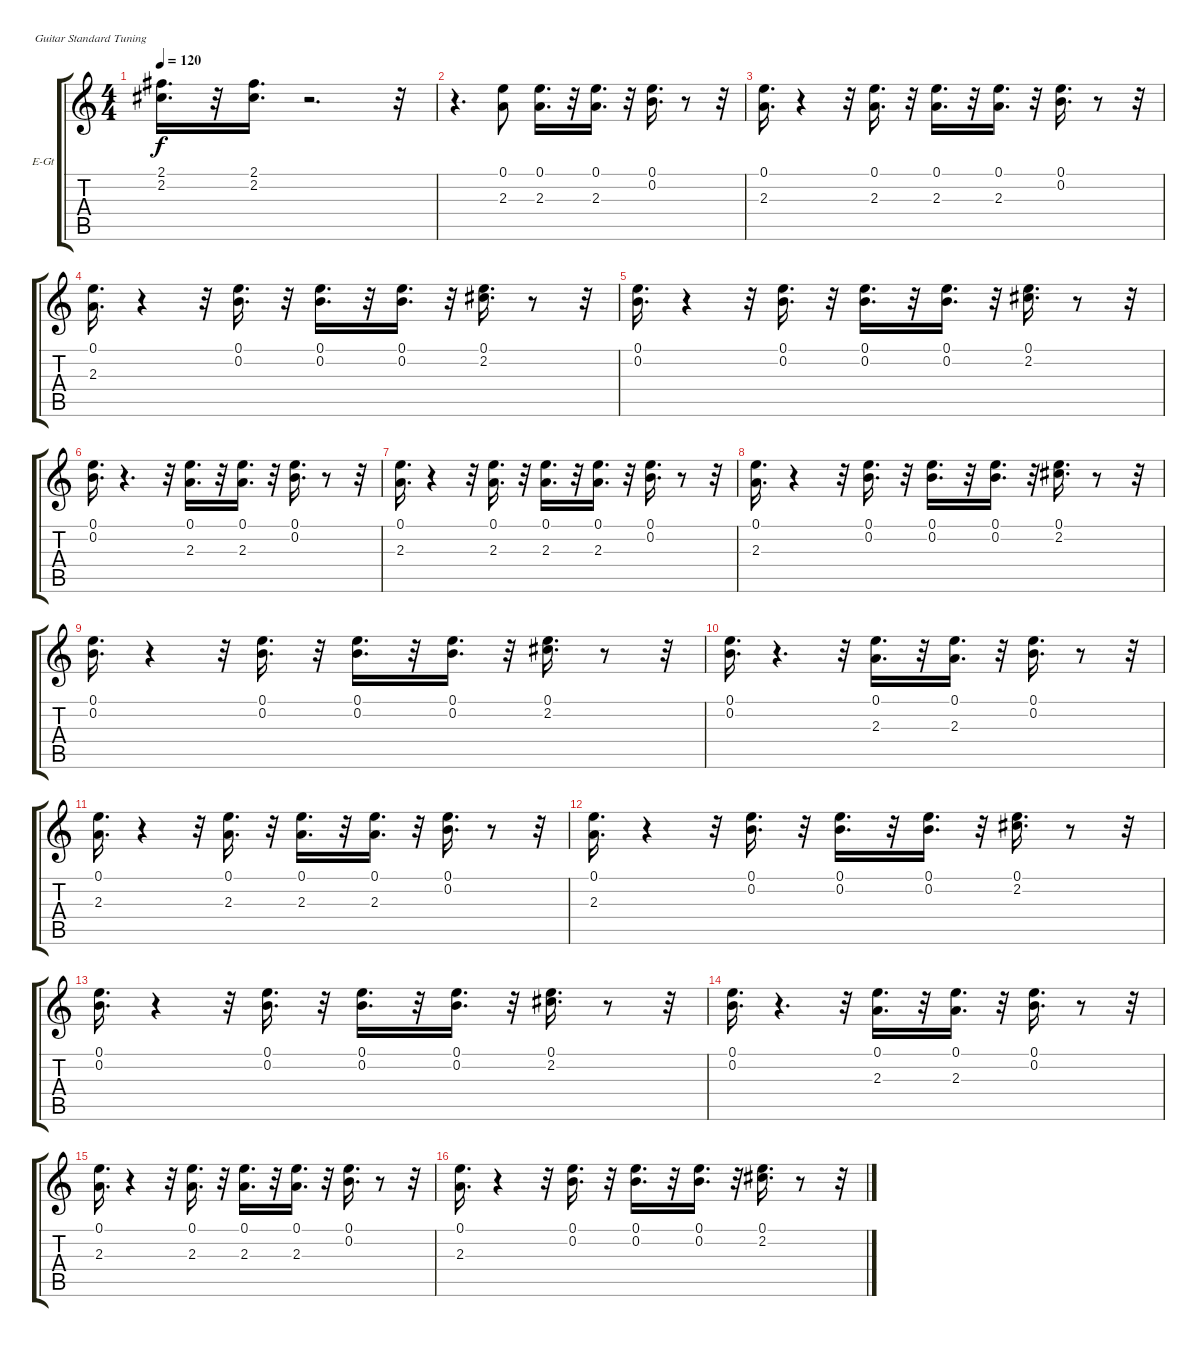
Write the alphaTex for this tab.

\bracketExtendMode groupsimilarinstruments
\firstSystemTrackNameOrientation horizontal
\otherSystemsTrackNameOrientation horizontal
\track ("Гитара 1" "E-Gt") {instrument electricguitarclean}
\staff {score tabs}
\tuning (E4 B3 G3 D3 A2 E2)
\ts (4 4)
\tempo 120
\clef g2
\ks c
(2.1 2.2).16{d dy f} r.32 (2.1 2.2).16{d} r.2{d} r.32 |
r.4{d} (0.1 2.3).8 (0.1 2.3).16{d} r.32 (0.1 2.3).16{d} r.32 (0.1 0.2).16{d} r.8 r.32 |
(0.1 2.3).16{d} r.4 r.32 (0.1 2.3).16{d} r.32 (0.1 2.3).16{d} r.32 (0.1 2.3).16{d} r.32 (0.1 0.2).16{d} r.8 r.32 |
(0.1 2.3).16{d} r.4 r.32 (0.1 0.2).16{d} r.32 (0.1 0.2).16{d} r.32 (0.1 0.2).16{d} r.32 (0.1 2.2).16{d} r.8 r.32 |
(0.1 0.2).16{d} r.4 r.32 (0.1 0.2).16{d} r.32 (0.1 0.2).16{d} r.32 (0.1 0.2).16{d} r.32 (0.1 2.2).16{d} r.8 r.32 |
(0.1 0.2).16{d} r.4{d} r.32 (0.1 2.3).16{d} r.32 (0.1 2.3).16{d} r.32 (0.1 0.2).16{d} r.8 r.32 |
(0.1 2.3).16{d} r.4 r.32 (0.1 2.3).16{d} r.32 (0.1 2.3).16{d} r.32 (0.1 2.3).16{d} r.32 (0.1 0.2).16{d} r.8 r.32 |
(0.1 2.3).16{d} r.4 r.32 (0.1 0.2).16{d} r.32 (0.1 0.2).16{d} r.32 (0.1 0.2).16{d} r.32 (0.1 2.2).16{d} r.8 r.32 |
(0.1 0.2).16{d} r.4 r.32 (0.1 0.2).16{d} r.32 (0.1 0.2).16{d} r.32 (0.1 0.2).16{d} r.32 (0.1 2.2).16{d} r.8 r.32 |
(0.1 0.2).16{d} r.4{d} r.32 (0.1 2.3).16{d} r.32 (0.1 2.3).16{d} r.32 (0.1 0.2).16{d} r.8 r.32 |
(0.1 2.3).16{d} r.4 r.32 (0.1 2.3).16{d} r.32 (0.1 2.3).16{d} r.32 (0.1 2.3).16{d} r.32 (0.1 0.2).16{d} r.8 r.32 |
(0.1 2.3).16{d} r.4 r.32 (0.1 0.2).16{d} r.32 (0.1 0.2).16{d} r.32 (0.1 0.2).16{d} r.32 (0.1 2.2).16{d} r.8 r.32 |
(0.1 0.2).16{d} r.4 r.32 (0.1 0.2).16{d} r.32 (0.1 0.2).16{d} r.32 (0.1 0.2).16{d} r.32 (0.1 2.2).16{d} r.8 r.32 |
(0.1 0.2).16{d} r.4{d} r.32 (0.1 2.3).16{d} r.32 (0.1 2.3).16{d} r.32 (0.1 0.2).16{d} r.8 r.32 |
(0.1 2.3).16{d} r.4 r.32 (0.1 2.3).16{d} r.32 (0.1 2.3).16{d} r.32 (0.1 2.3).16{d} r.32 (0.1 0.2).16{d} r.8 r.32 |
(0.1 2.3).16{d} r.4 r.32 (0.1 0.2).16{d} r.32 (0.1 0.2).16{d} r.32 (0.1 0.2).16{d} r.32 (0.1 2.2).16{d} r.8 r.32
